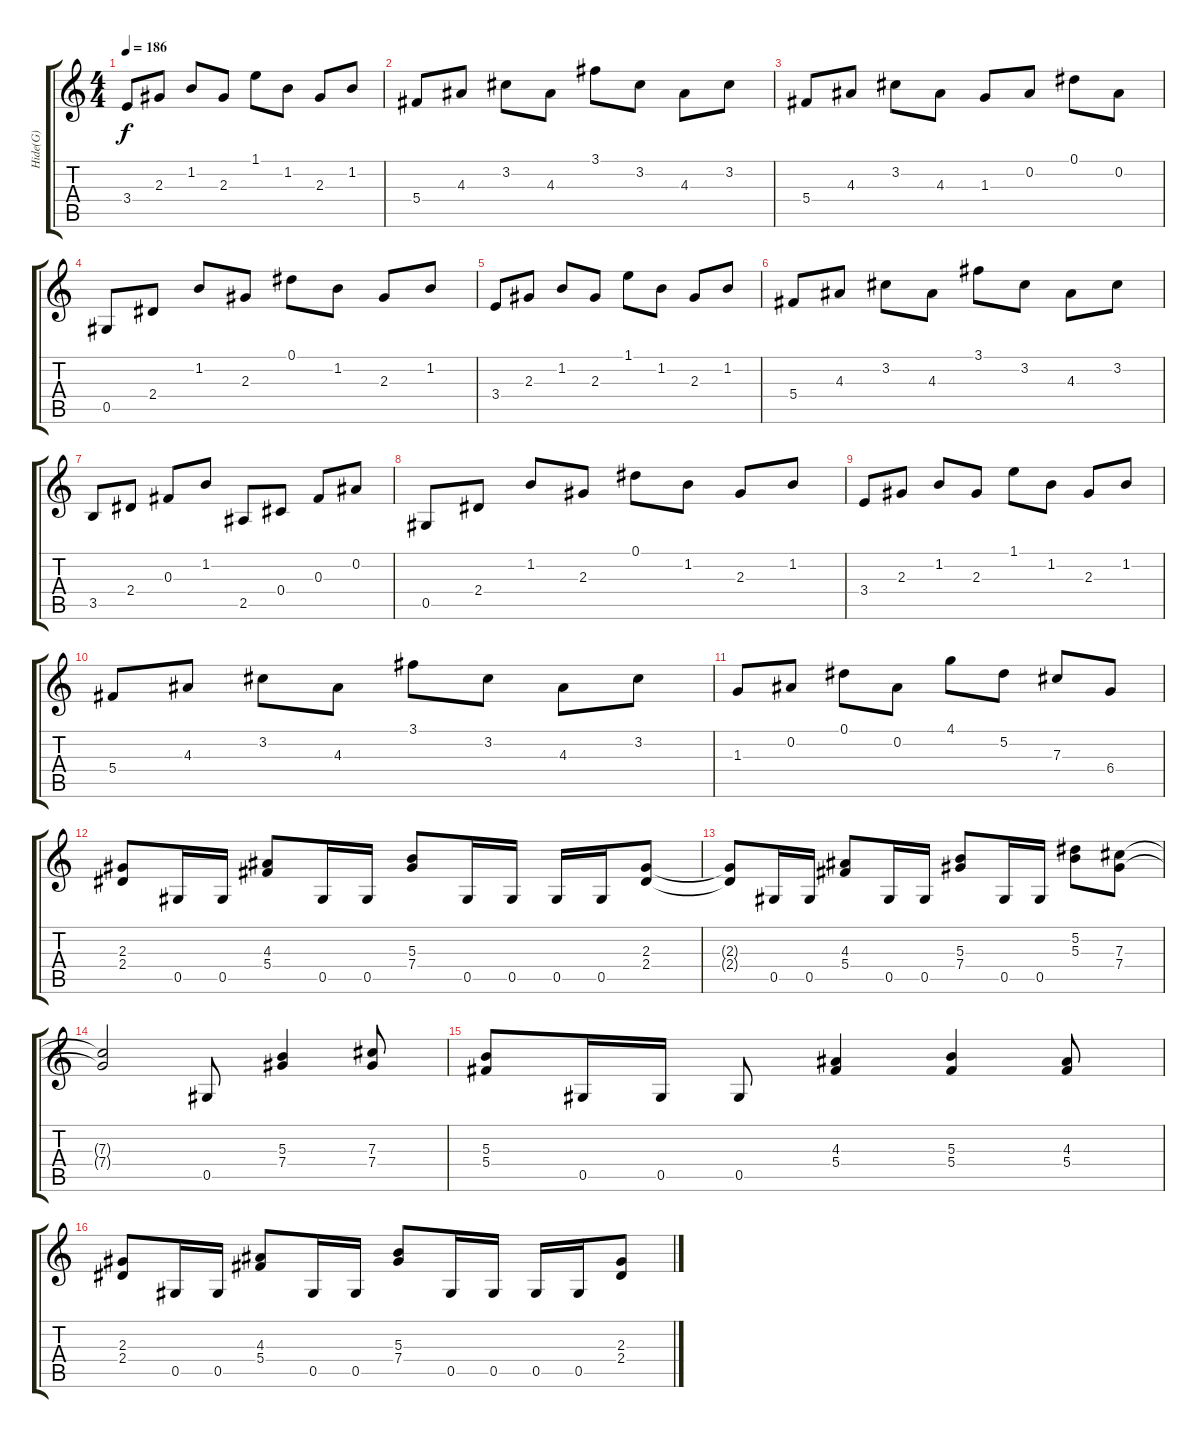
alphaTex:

\track ("Hide(G)" "Hide(G)") {instrument distortionguitar}
\staff {score tabs}
\tuning (Eb4 Bb3 Gb3 Db3 Ab2 Eb2) {hide}
\ts (4 4)
\tempo 186
\clef g2
\ks c
3.4.8{dy f} 2.3.8 1.2.8 2.3.8 1.1.8 1.2.8 2.3.8 1.2.8 |
5.4.8 4.3.8 3.2.8 4.3.8 3.1.8 3.2.8 4.3.8 3.2.8 |
5.4.8 4.3.8 3.2.8 4.3.8 1.3.8 0.2.8 0.1.8 0.2.8 |
0.5.8 2.4.8 1.2.8 2.3.8 0.1.8 1.2.8 2.3.8 1.2.8 |
3.4.8 2.3.8 1.2.8 2.3.8 1.1.8 1.2.8 2.3.8 1.2.8 |
5.4.8 4.3.8 3.2.8 4.3.8 3.1.8 3.2.8 4.3.8 3.2.8 |
3.5.8 2.4.8 0.3.8 1.2.8 2.5.8 0.4.8 0.3.8 0.2.8 |
0.5.8 2.4.8 1.2.8 2.3.8 0.1.8 1.2.8 2.3.8 1.2.8 |
3.4.8 2.3.8 1.2.8 2.3.8 1.1.8 1.2.8 2.3.8 1.2.8 |
5.4.8 4.3.8 3.2.8 4.3.8 3.1.8 3.2.8 4.3.8 3.2.8 |
1.3.8 0.2.8 0.1.8 0.2.8 4.1.8 5.2.8 7.3.8 6.4.8 |
(2.3 2.4).8 0.5.16 0.5.16 (4.3 5.4).8 0.5.16 0.5.16 (5.3 7.4).8 0.5.16 0.5.16 0.5.16 0.5.16 (2.3 2.4).8 |
(2.3{t} 2.4{t}).8 0.5.16 0.5.16 (4.3 5.4).8 0.5.16 0.5.16 (5.3 7.4).8 0.5.16 0.5.16 (5.2 5.3).8 (7.3 7.4).8 |
(7.3{t} 7.4{t}).2 0.5.8 (5.3 7.4).4 (7.3 7.4).8 |
(5.3 5.4).8 0.5.16 0.5.16 0.5.8 (4.3 5.4).4 (5.3 5.4).4 (4.3 5.4).8 |
(2.3 2.4).8 0.5.16 0.5.16 (4.3 5.4).8 0.5.16 0.5.16 (5.3 7.4).8 0.5.16 0.5.16 0.5.16 0.5.16 (2.3 2.4).8
